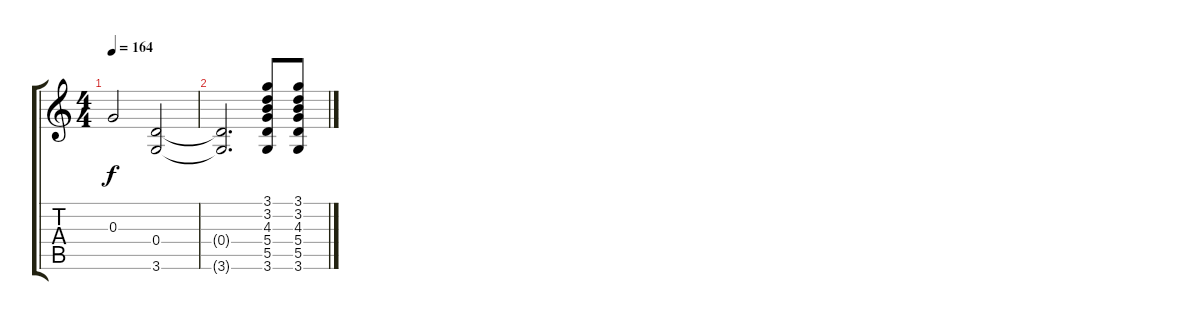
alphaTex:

\track "" {instrument overdrivenguitar}
\staff {score tabs}
\tuning (E4 B3 G3 D3 A2 E2) {hide}
\ts (4 4)
\tempo 164
\clef g2
\ks c
0.3{t}.2{dy f} (0.4 3.6).2 |
(0.4{t} 3.6{t}).2{d} (3.1 3.2 4.3 5.4 5.5 3.6).8 (3.1 3.2 4.3 5.4 5.5 3.6).8
